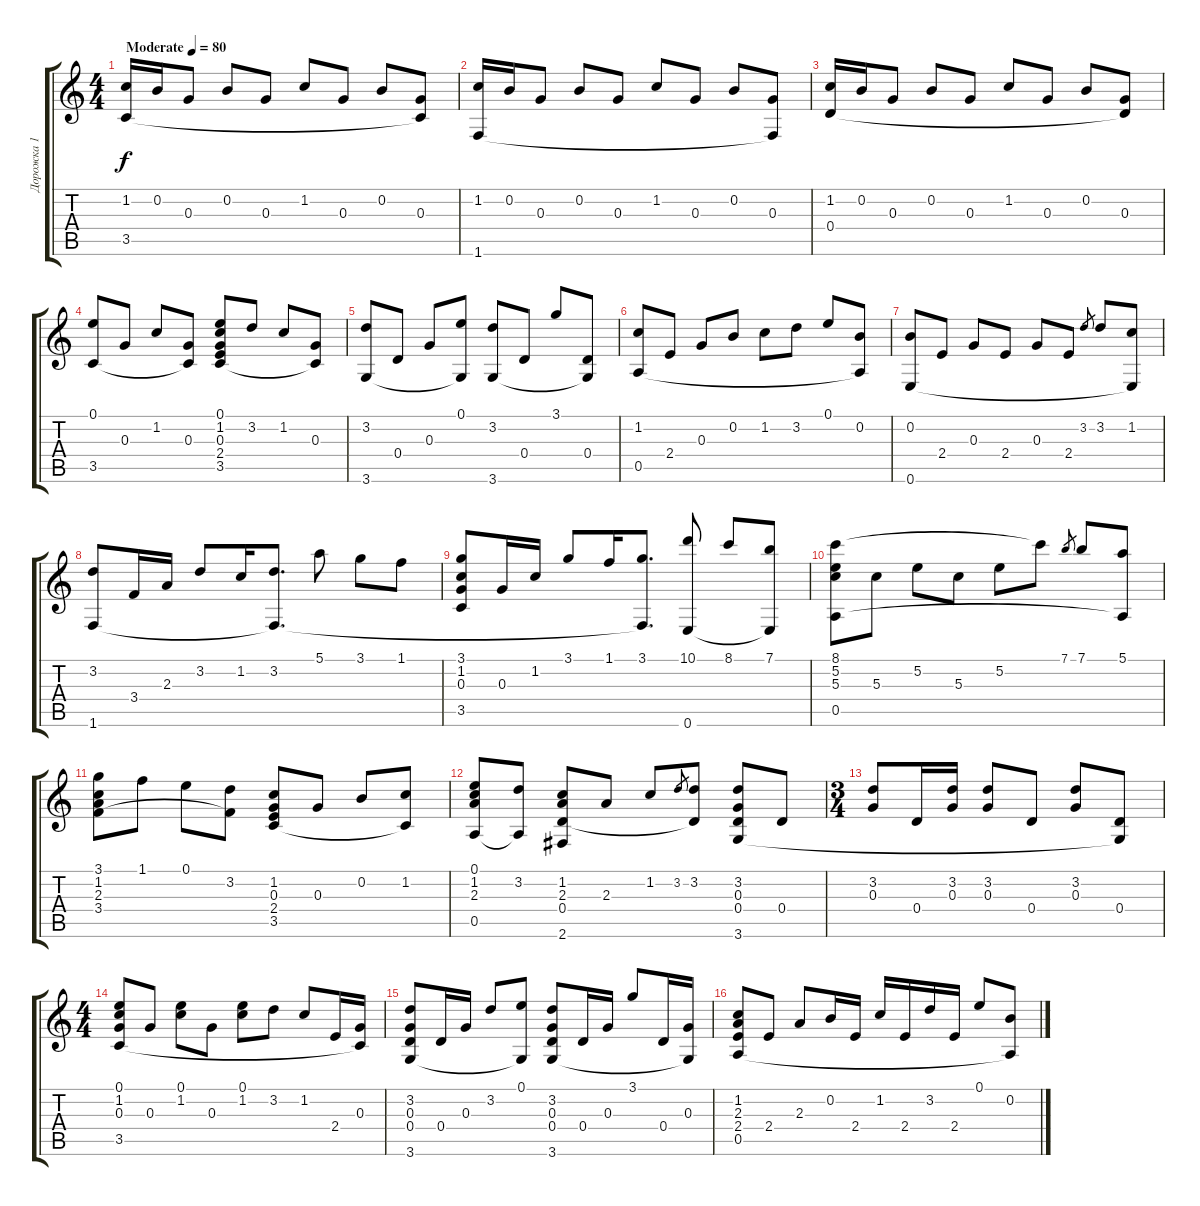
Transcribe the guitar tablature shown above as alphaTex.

\track ("Дорожка 1" "Дорожка 1") {instrument acousticguitarsteel}
\staff {score tabs}
\tuning (E4 B3 G3 D3 A2 E2) {hide}
\ts (4 4)
\tempo (80 "Moderate")
\clef g2
\ks c
(1.2 3.5).16{dy f instrument acousticguitarsteel} 0.2.16 0.3.8 0.2.8 0.3.8 1.2.8 0.3.8 0.2.8 (0.3 3.5{t}).8 |
(1.2 1.6).16 0.2.16 0.3.8 0.2.8 0.3.8 1.2.8 0.3.8 0.2.8 (0.3 1.6{t}).8 |
(1.2 0.4).16 0.2.16 0.3.8 0.2.8 0.3.8 1.2.8 0.3.8 0.2.8 (0.3 0.4{t}).8 |
(0.1 3.5).8 0.3.8 1.2.8 (0.3 3.5{t}).8 (0.1 1.2 0.3 2.4 3.5).8 3.2.8 1.2.8 (0.3 3.5{t}).8 |
(3.2 3.6).8 0.4.8 0.3.8 (0.1 3.6{t}).8 (3.2 3.6).8 0.4.8 3.1.8 (0.4 3.6{t}).8 |
(1.2 0.5).8 2.4.8 0.3.8 0.2.8 1.2.8 3.2.8 0.1.8 (0.2 0.5{t}).8 |
(0.2 0.6).8 2.4.8 0.3.8 2.4.8 0.3.8 2.4.8 3.2.8{gr} 3.2.8 (1.2 0.6{t}).8 |
(3.2 1.6).8 3.4.16 2.3.16 3.2.8 1.2.16 (3.2 1.6{t}).8{d} 5.1.8 3.1.8 1.1.8 |
(3.1 1.2 0.3 3.5).8 0.3.16 1.2.16 3.1.8 1.1.16 (3.1 1.6{t}).8{d} (10.1 0.6).8 8.1.8 (7.1 0.6{t}).8 |
(8.1 5.2 5.3 0.5).8 5.3.8 5.2.8 5.3.8 5.2.8 8.1{t}.8 7.1.8{gr} 7.1.8 (5.1 0.5{t}).8 |
(3.1 1.2 2.3 3.4).8 1.1.8 0.1.8 (3.2 3.4{t}).8 (1.2 0.3 2.4 3.5).8 0.3.8 0.2.8 (1.2 3.5{t}).8 |
(0.1 1.2 2.3 0.5).8 (3.2 0.5{t}).8 (1.2 2.3 0.4 2.6).8 2.3.8 1.2.8 3.2.8{gr} (3.2 0.4{t}).8 (3.2 0.3 0.4 3.6).8 0.4.8 |
\ts (3 4)
(3.2 0.3).8 0.4.16 (3.2 0.3).16 (3.2 0.3).8 0.4.8 (3.2 0.3).8 (0.4 3.6{t}).8 |
\ts (4 4)
(0.1 1.2 0.3 3.5).8 0.3.8 (0.1 1.2).8 0.3.8 (0.1 1.2).8 3.2.8 1.2.8 2.4.16 (0.3 3.5{t}).16 |
(3.2 0.3 0.4 3.6).8 0.4.16 0.3.16 3.2.8 (0.1 3.6{t}).8 (3.2 0.3 0.4 3.6).8 0.4.16 0.3.16 3.1.8 0.4.16 (0.3 3.6{t}).16 |
(1.2 2.3 2.4 0.5).8 2.4.8 2.3.8 0.2.16 2.4.16 1.2.16 2.4.16 3.2.16 2.4.16 0.1.8 (0.2 0.5{t}).8
